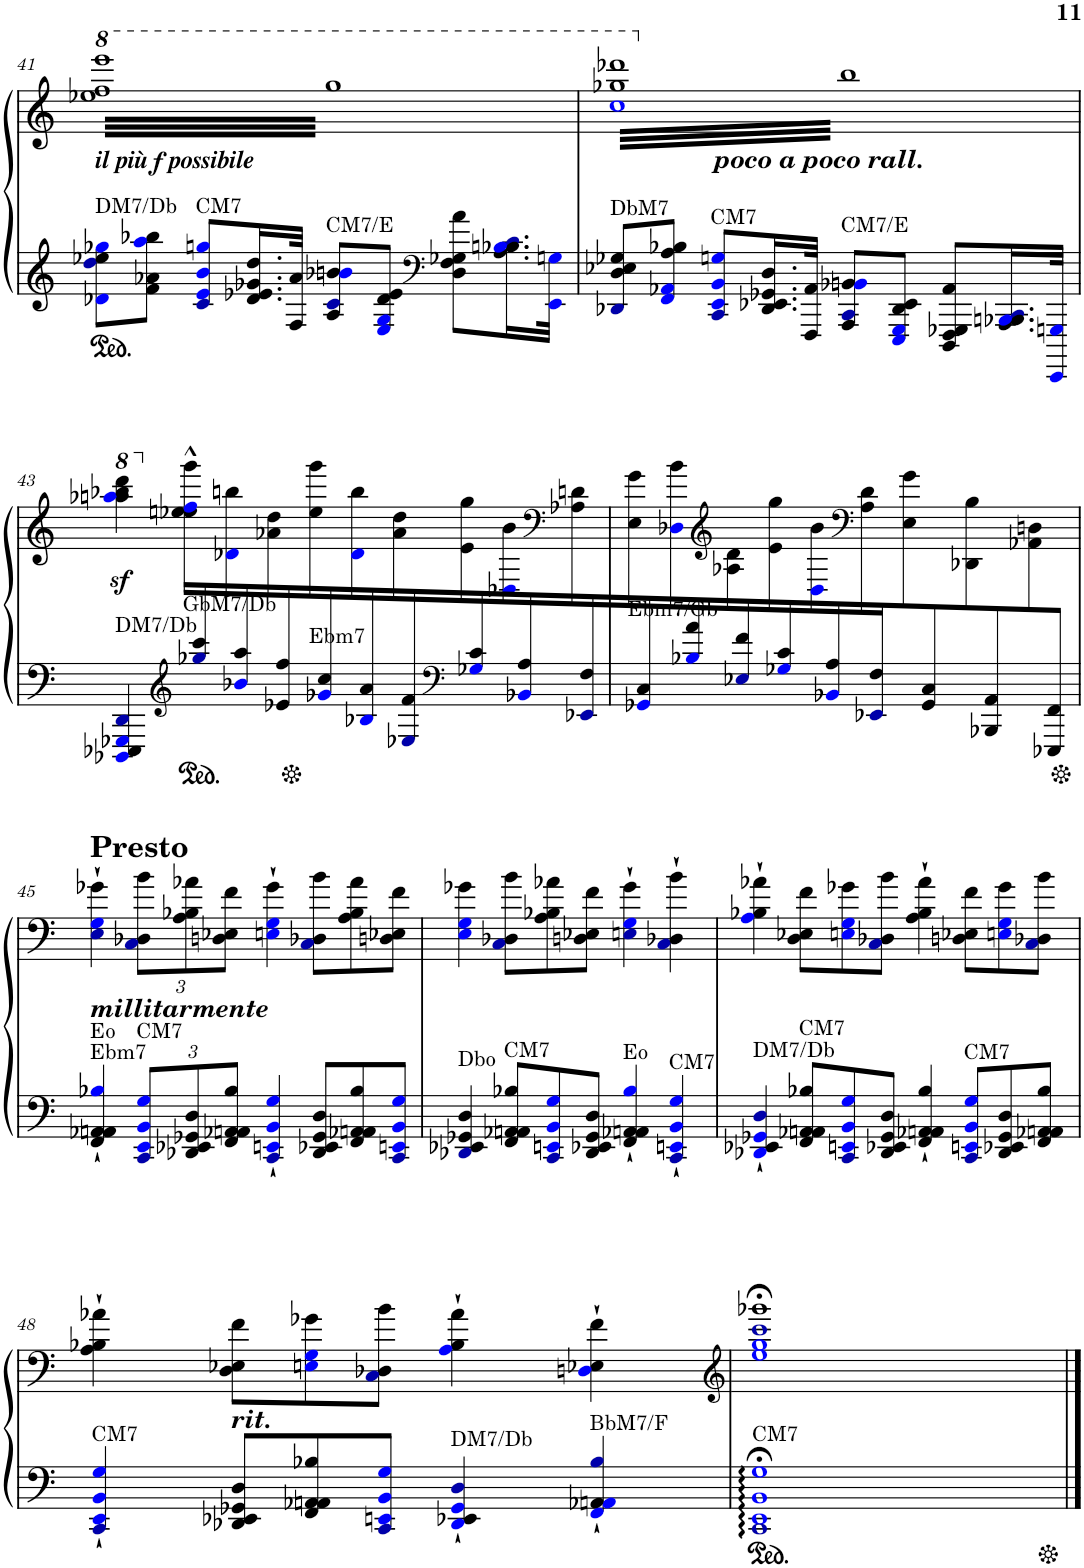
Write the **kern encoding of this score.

**kern	**kern
*part1	*part1
*staff2	*staff1
*I"Piano	*
*I'Pno.	*
!!LO:PB:g=z
*clefG2	*clefG2
*k[]	*k[]
*M4/4	*M4/4
*met(c)	*met(c)
=41	=41
*^	*
*	*	*8va
!	!	!LO:TX:b:Bi:t=il più
!	!	!LO:TX:b:Bi:t=possibile
!LO:TX:a:t=DM7/Db	!	!
*	*	*tremolo
8d-Xi\ 8ddj\ 8ee-X\ 8gg-Xi\L	16ryy	64eee-X 64fff 64eeeeLLLL
.	.	64ggg
.	.	64eee-X 64fff 64eeee
.	.	64ggg
.	16ryy	64eee-X 64fff 64eeee
.	.	64ggg
.	.	64eee-X 64fff 64eeee
.	.	64ggg
8f\ 8a-X\ 8aai\ 8bb-X\J	8..ryy	64eee-X 64fff 64eeee
.	.	64ggg
.	.	64eee-X 64fff 64eeee
.	.	64ggg
.	.	64eee-X 64fff 64eeee
.	.	64ggg
.	.	64eee-X 64fff 64eeee
.	.	64ggg
!LO:TX:a:t=CM7	!	!
8cj/ 8ei/ 8bi/ 8ggni/L	.	64eee-X 64fff 64eeee
.	.	64ggg
.	.	64eee-X 64fff 64eeee
.	.	64ggg
.	.	64eee-X 64fff 64eeee
.	.	64ggg
.	32ryy	64eee-X 64fff 64eeee
.	.	64ggg
*v	*v	*
16.d-/ 16.e-X/ 16.g-X/ 16.dd/L	64eee-X 64fff 64eeee
.	64ggg
.	64eee-X 64fff 64eeee
.	64ggg
.	64eee-X 64fff 64eeee
.	64ggg
32F/ 32a-/JJk	64eee-X 64fff 64eeee
.	64ggg
*^	*
!LO:TX:a:t=CM7/E	!	!
8A/ 8cj/ 8b-X/ 8bni/L	16ryy	64eee-X 64fff 64eeee
.	.	64ggg
.	.	64eee-X 64fff 64eeee
.	.	64ggg
.	16ryy	64eee-X 64fff 64eeee
.	.	64ggg
.	.	64eee-X 64fff 64eeee
.	.	64ggg
8Ei/ 8Gi/ 8d-/ 8e-/J	8..ryy	64eee-X 64fff 64eeee
.	.	64ggg
.	.	64eee-X 64fff 64eeee
.	.	64ggg
.	.	64eee-X 64fff 64eeee
.	.	64ggg
.	.	64eee-X 64fff 64eeee
.	.	64ggg
*clefF4	*	*
8D\ 8F\ 8G-X\ 8a-\L	.	64eee-X 64fff 64eeee
.	.	64ggg
.	.	64eee-X 64fff 64eeee
.	.	64ggg
.	.	64eee-X 64fff 64eeee
.	.	64ggg
.	8ryy	64eee-X 64fff 64eeee
.	.	64ggg
16.A\ 16.B-X\ 16.Bni\ 16.cj\L	.	64eee-X 64fff 64eeee
.	.	64ggg
.	.	64eee-X 64fff 64eeee
.	.	64ggg
.	.	64eee-X 64fff 64eeee
.	.	64ggg
32EEi\ 32Gni\JJk	32ryy	64eee-X 64fff 64eeee
.	.	64gggJJJJ
=42	=42	=42
!LO:TX:a:t=DbM7	!	!
*	*	*^
8DD-Xj/ 8D/ 8E-X/ 8G-X/L	16ryy	64ccci 64ggg-X 64dddd-XLLLL	4ryy
.	.	64bb	.
.	.	64ccci 64ggg-X 64dddd-X	.
.	.	64bb	.
.	16ryy	64ccci 64ggg-X 64dddd-X	.
.	.	64bb	.
.	.	64ccci 64ggg-X 64dddd-X	.
.	.	64bb	.
8FFi/ 8AA-Xi/ 8A/ 8B-X/J	8..ryy	64ccci 64ggg-X 64dddd-X	.
.	.	64bb	.
.	.	64ccci 64ggg-X 64dddd-X	.
.	.	64bb	.
.	.	64ccci 64ggg-X 64dddd-X	.
.	.	64bb	.
.	.	64ccci 64ggg-X 64dddd-X	.
.	.	64bb	.
!	!	!	!LO:TX:b:Bi:t=poco a poco rall.
!LO:TX:a:t=CM7	!	!	!
8CCj/ 8EEi/ 8BBi/ 8Gni/L	.	64ccci 64ggg-X 64dddd-X	2.ryy
.	.	64bb	.
.	.	64ccci 64ggg-X 64dddd-X	.
.	.	64bb	.
.	.	64ccci 64ggg-X 64dddd-X	.
.	.	64bb	.
.	32ryy	64ccci 64ggg-X 64dddd-X	.
.	.	64bb	.
*v	*v	*	*
16.DD-/ 16.EE-X/ 16.GG-X/ 16.D/L	64ccci 64ggg-X 64dddd-X	.
.	64bb	.
.	64ccci 64ggg-X 64dddd-X	.
.	64bb	.
.	64ccci 64ggg-X 64dddd-X	.
.	64bb	.
32FFF/ 32AA-/JJk	64ccci 64ggg-X 64dddd-X	.
.	64bb	.
*^	*	*
*	*	*X8va	*
!LO:TX:a:t=CM7/E	!	!	!
8AAA/ 8CCj/ 8BB-X/ 8BBni/L	16ryy	64ccci 64ggg-X 64dddd-X	.
.	.	64bb	.
.	.	64ccci 64ggg-X 64dddd-X	.
.	.	64bb	.
.	16ryy	64ccci 64ggg-X 64dddd-X	.
.	.	64bb	.
.	.	64ccci 64ggg-X 64dddd-X	.
.	.	64bb	.
8EEEi/ 8GGGi/ 8DD-/ 8EE-/J	8..ryy	64ccci 64ggg-X 64dddd-X	.
.	.	64bb	.
.	.	64ccci 64ggg-X 64dddd-X	.
.	.	64bb	.
.	.	64ccci 64ggg-X 64dddd-X	.
.	.	64bb	.
.	.	64ccci 64ggg-X 64dddd-X	.
.	.	64bb	.
8DDD/ 8FFF/ 8GGG-X/ 8AA-/L	.	64ccci 64ggg-X 64dddd-X	.
.	.	64bb	.
.	.	64ccci 64ggg-X 64dddd-X	.
.	.	64bb	.
.	.	64ccci 64ggg-X 64dddd-X	.
.	.	64bb	.
.	8ryy	64ccci 64ggg-X 64dddd-X	.
.	.	64bb	.
16.AAA/ 16.BBB-X/ 16.BBBni/ 16.CCj/L	.	64ccci 64ggg-X 64dddd-X	.
.	.	64bb	.
.	.	64ccci 64ggg-X 64dddd-X	.
.	.	64bb	.
.	.	64ccci 64ggg-X 64dddd-X	.
.	.	64bb	.
32EEEEi/ 32GGGni/JJk	32ryy	64ccci 64ggg-X 64dddd-X	.
.	.	64bbJJJJ	.
*	*	*Xtremolo	*
*	*	*v	*v
!!LO:LB:g=z
=43	=43	=43
*	*	*8va
*	*	*^
!LO:TX:a:t=DM7/Db	!	!	!
*	*	*v	*v
24%7ryy	4DDD-Xi/ 4EEE-X/ 4GGG-Xi/ 4DDj/	4aaa-X\z< 4aaani\z< 4bbb-X\z< 4dddd\z<
.	.	.
.	.	.
.	.	.
.	.	.
.	.	.
.	.	.
.	.	.
.	.	.
.	.	.
.	.	.
.	.	.
.	.	.
.	.	.
.	.	.
.	.	.
*clefG2	*	*
*	*	*X8va
!	!LO:TX:a:t=GbM7/Db	!
.	4ryy	24eee-X\^^ 24eeen\^^ 24fffi\^^ 24gggg\^^LL
.	.	.
.	.	.
24gg-Xj/ 24ccc/	.	24ryy
.	.	.
.	.	.
.	.	.
24ryy	.	24dd-Xi\ 24bbbn\
.	.	.
.	.	.
24b-Xi/ 24aa/	.	24ryy
.	.	.
.	.	.
24ryy	.	24aa-X\ 24ddd\
.	.	.
.	.	.
.	.	.
24e-X/ 24ff/	.	24ryy
.	.	.
.	.	.
!LO:TX:a:t=Ebm7	!	!
24ryy	4ryy	24ee\ 24ggg\
24g-Xi/ 24cc/	.	24ryy
24ryy	.	24d-i\ 24bb\
24B-Xi/ 24a/	.	24ryy
24ryy	.	24a-\ 24dd\
24E-Xj/ 24f/	.	24ryy
*clefF4	*	*
24ryy	4ryy	24e\ 24gg\
24G-Xi/ 24c/	.	24ryy
24ryy	.	24D-Xi\ 24b\
24BB-Xi/ 24A/	.	24ryy
*	*	*clefF4
24ryy	.	24A-X\ 24dn\
24EE-Xj/ 24F/	.	24ryy
=44	=44	=44
!LO:TX:a:t=Ebm7/Gb	!	!
24ryy	1ryy	24E\ 24g\
24GG-Xi/ 24C/	.	24ryy
24ryy	.	24D-Xi\ 24b\
24B-Xi/ 24a/	.	24ryy
*	*	*clefG2
24ryy	.	24A-X\ 24d\
24E-Xj/ 24f/	.	24ryy
24ryy	.	24e\ 24gg\
24G-Xi/ 24c/	.	24ryy
24ryy	.	24D-i\ 24b\
24BB-Xi/ 24A/	.	24ryy
*	*	*clefF4
24ryy	.	24A-\ 24d\
24EE-Xj/ 24F/J	.	24ryy
12ryy	.	12E\ 12g\
12GG-/ 12C/	.	12ryy
12ryy	.	12DD-X\ 12B\
12BBB-X/ 12AA/	.	12ryy
12ryy	.	12AA-X\ 12Dn\
12EEE-X/ 12FF/J	.	12ryy
*v	*v	*
!!LO:LB:g=z
=45	=45
!	!LO:TX:a:B:t=Presto
!	!LO:TX:b:Bi:t=millitarmente
!LO:TX:a:t=Ebm7	!
!LO:TX:a:t=Eo	!
4FF/` 4AA-X/` 4AAn/` 4B-Xi/`	4Ej\` 4Gi\` 4g-X\`
*Xbrackettup	*Xbrackettup
!LO:TX:a:t=CM7	!
12CCj/ 12EEi/ 12BBi/ 12Gi/L	12Cj\ 12D-X\ 12b\L
12DD-X/ 12EE-X/ 12GG-X/ 12D/	12A\ 12B-X\ 12a-X\
12FF/ 12AA-X/ 12AAn/ 12B-/J	12Dn\ 12E-X\ 12f\J
4CCj/` 4EEni/` 4BBi/` 4Gi/`	4Eni\` 4Gi\` 4g-\`
12DD-/ 12EE-X/ 12GG-/ 12D/L	12Cj\ 12D-X\ 12b\L
12FF/ 12AA-X/ 12AAn/ 12B-/	12A\ 12B-\ 12a-\
12CCj/ 12EEni/ 12BBi/ 12Gi/J	12Dn\ 12E-X\ 12f\J
=46	=46
!LO:TX:a:t=Dbo	!
4DD-Xj/ 4EE-X/ 4GG-X/ 4D/	4Ei\ 4Gi\ 4g-X\
!LO:TX:a:t=CM7	!
12FF/ 12AA-X/ 12AAn/ 12B-X/L	12Cj\ 12D-X\ 12b\L
12CCj/ 12EEni/ 12BBi/ 12Gi/	12A\ 12B-X\ 12a-X\
12DD-/ 12EE-X/ 12GG-/ 12D/J	12Dn\ 12E-X\ 12f\J
!LO:TX:a:t=Eo	!
4FF/` 4AA-X/` 4AAn/` 4B-i/`	4Enj\` 4Gi\` 4g-\`
!LO:TX:a:t=CM7	!
4CCj/` 4EEni/` 4BBi/` 4Gi/`	4Cj\` 4D-X\` 4b\`
=47	=47
!LO:TX:a:t=DM7/Db	!
4DD-Xi/` 4EE-X/` 4GG-Xi/` 4Dj/`	4Ai\` 4B-X\` 4a-X\`
!LO:TX:a:t=CM7	!
12FF/ 12AA-X/ 12AAn/ 12B-X/L	12D\ 12E-X\ 12f\L
12CCj/ 12EEni/ 12BBi/ 12Gi/	12Eni\ 12Gi\ 12g-X\
12DD-/ 12EE-X/ 12GG-/ 12D/J	12Cj\ 12D-X\ 12b\J
4FF/` 4AA-X/` 4AAn/` 4B-/`	4A\` 4B-\` 4a-\`
!LO:TX:a:t=CM7	!
12CCj/ 12EEni/ 12BBi/ 12Gi/L	12Dn\ 12E-X\ 12f\L
12DD-/ 12EE-X/ 12GG-/ 12D/	12Eni\ 12Gi\ 12g-\
12FF/ 12AA-X/ 12AAn/ 12B-/J	12Cj\ 12D-X\ 12b\J
!!LO:LB:g=z
=48	=48
!LO:TX:a:t=CM7	!
4CCj/` 4EEi/` 4BBi/` 4Gi/`	4A\` 4B-X\` 4a-X\`
!	!LO:TX:b:Bi:t=rit.
12DD-X/ 12EE-X/ 12GG-X/ 12D/L	12D\ 12E-X\ 12f\L
12FF/ 12AA-X/ 12AAn/ 12B-X/	12Eni\ 12Gi\ 12g-X\
12CCj/ 12EEni/ 12BBi/ 12Gi/J	12Cj\ 12D-X\ 12b\J
!LO:TX:a:t=DM7/Db	!
4DD-i/` 4EE-X/` 4GG-i/` 4Dj/`	4Ai\` 4B-\` 4a-\`
!LO:TX:a:t=BbM7/F	!
4FFi/` 4AA-X/` 4AAni/` 4B-j/`	4Dni\` 4E-X\` 4f\`
=49	=49
*	*clefG2
!LO:TX:a:t=CM7	!
1CCj;< 1EEi;< 1BBi;< 1Gi;<	1eei;< 1ggi;< 1cccj;< 1ggg-X;<
==	==
*-	*-
